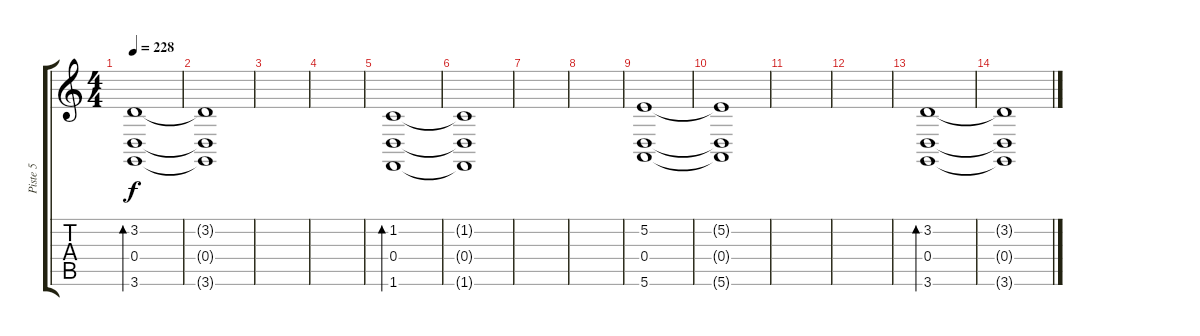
\track ("Piste 5" "Piste 5") {instrument acousticgrandpiano}
\staff {score tabs}
\tuning (E4 B3 G3 D3 A2 E2) {hide}
\ts (4 4)
\tempo 228
\clef g2
\ks c
(3.2 0.4 3.6).1{bd 480 dy f} |
(3.2{t} 0.4{t} 3.6{t}).1 |
|
|
(1.2 0.4 1.6).1{bd 480} |
(1.2{t} 0.4{t} 1.6{t}).1 |
|
|
(5.2 0.4 5.6).1 |
(5.2{t} 0.4{t} 5.6{t}).1 |
|
|
(3.2 0.4 3.6).1{bd 480} |
(3.2{t} 0.4{t} 3.6{t}).1
